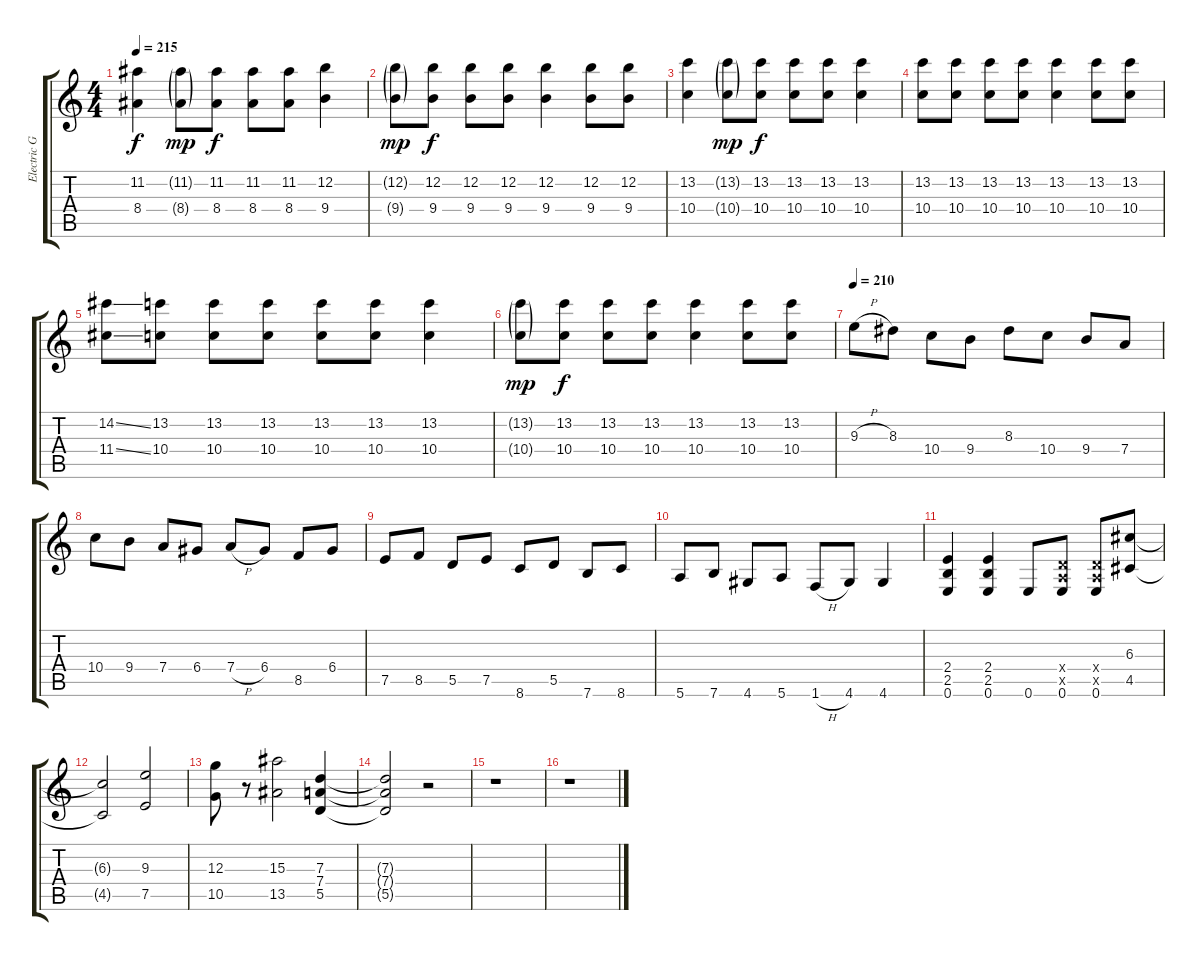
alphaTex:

\track ("Electric Guitar 1" "Electric G") {instrument distortionguitar}
\staff {score tabs}
\tuning (E4 B3 G3 D3 A2 E2) {hide}
\ts (4 4)
\tempo 215
\clef g2
\ks c
(11.2 8.4).4{dy f} (11.2{g} 8.4{g}).8{dy mp} (11.2 8.4).8{dy f} (11.2 8.4).8 (11.2 8.4).8 (12.2 9.4).4 |
(12.2{g} 9.4{g}).8{dy mp} (12.2 9.4).8{dy f} (12.2 9.4).8 (12.2 9.4).8 (12.2 9.4).4 (12.2 9.4).8 (12.2 9.4).8 |
(13.2 10.4).4 (13.2{g} 10.4{g}).8{dy mp} (13.2 10.4).8{dy f} (13.2 10.4).8 (13.2 10.4).8 (13.2 10.4).4 |
(13.2 10.4).8 (13.2 10.4).8 (13.2 10.4).8 (13.2 10.4).8 (13.2 10.4).4 (13.2 10.4).8 (13.2 10.4).8 |
(14.2{ss} 11.4{ss}).8 (13.2 10.4).8 (13.2 10.4).8 (13.2 10.4).8 (13.2 10.4).8 (13.2 10.4).8 (13.2 10.4).4 |
(13.2{g} 10.4{g}).8{dy mp} (13.2 10.4).8{dy f} (13.2 10.4).8 (13.2 10.4).8 (13.2 10.4).4 (13.2 10.4).8 (13.2 10.4).8 |
\tempo 210
9.3{h}.8 8.3.8 10.4.8 9.4.8 8.3.8 10.4.8 9.4.8 7.4.8 |
10.4.8 9.4.8 7.4.8 6.4.8 7.4{h}.8 6.4.8 8.5.8 6.4.8 |
7.5.8 8.5.8 5.5.8 7.5.8 8.6.8 5.5.8 7.6.8 8.6.8 |
5.6.8 7.6.8 4.6.8 5.6.8 1.6{h}.8 4.6.8 4.6.4 |
(2.4 2.5 0.6).4 (2.4 2.5 0.6).4 0.6.8 (0.4{x} 0.5{x} 0.6).8 (0.4{x} 0.5{x} 0.6).8 (6.3 4.5).8 |
(6.3{t} 4.5{t}).2 (9.3 7.5).2 |
(12.3 10.5).8 r.8 (15.3 13.5).2 (7.3 7.4 5.5).4 |
(7.3{t} 7.4{t} 5.5{t}).2 r.2 |
r.1 |
r.1
